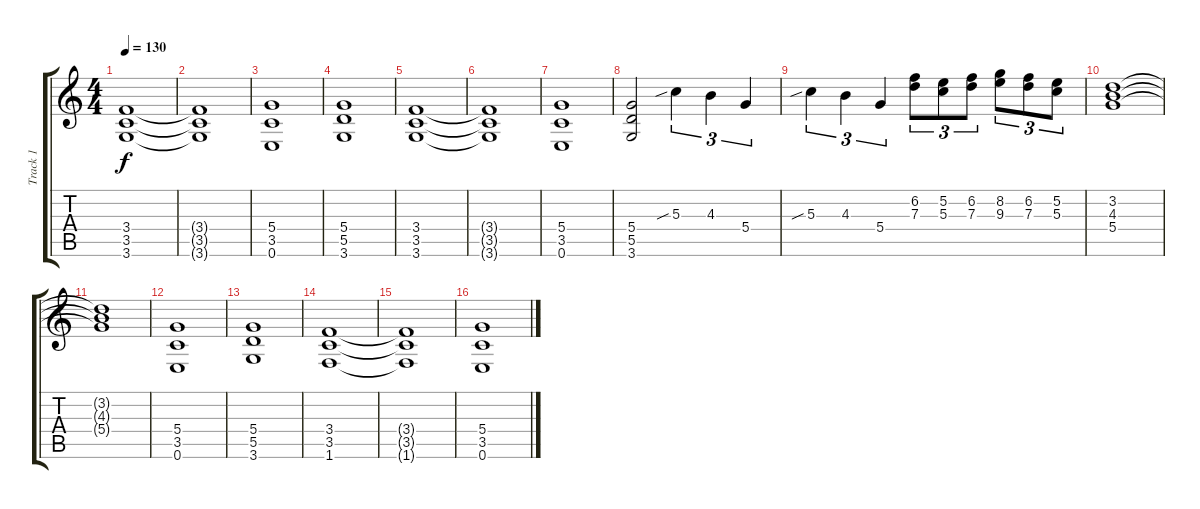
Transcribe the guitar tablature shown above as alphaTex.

\track ("Track 1" "Track 1") {instrument distortionguitar}
\staff {score tabs}
\tuning (E4 B3 G3 D3 A2 E2) {hide}
\ts (4 4)
\tempo 130
\clef g2
\ks c
(3.4 3.5 3.6).1{dy f} |
(3.4{t} 3.5{t} 3.6{t}).1 |
(5.4 3.5 0.6).1 |
(5.4 5.5 3.6).1 |
(3.4 3.5 3.6).1 |
(3.4{t} 3.5{t} 3.6{t}).1 |
(5.4 3.5 0.6).1 |
(5.4 5.5 3.6).2 5.3{sib}.4{tu (3 2)} 4.3.4{tu (3 2)} 5.4.4{tu (3 2)} |
5.3{sib}.4{tu (3 2)} 4.3.4{tu (3 2)} 5.4.4{tu (3 2)} (6.2 7.3).8{tu (3 2)} (5.2 5.3).8{tu (3 2)} (6.2 7.3).8{tu (3 2)} (8.2 9.3).8{tu (3 2)} (6.2 7.3).8{tu (3 2)} (5.2 5.3).8{tu (3 2)} |
(3.2 4.3 5.4).1 |
(3.2{t} 4.3{t} 5.4{t}).1 |
(5.4 3.5 0.6).1 |
(5.4 5.5 3.6).1 |
(3.4 3.5 1.6).1 |
(3.4{t} 3.5{t} 1.6{t}).1 |
(5.4 3.5 0.6).1
